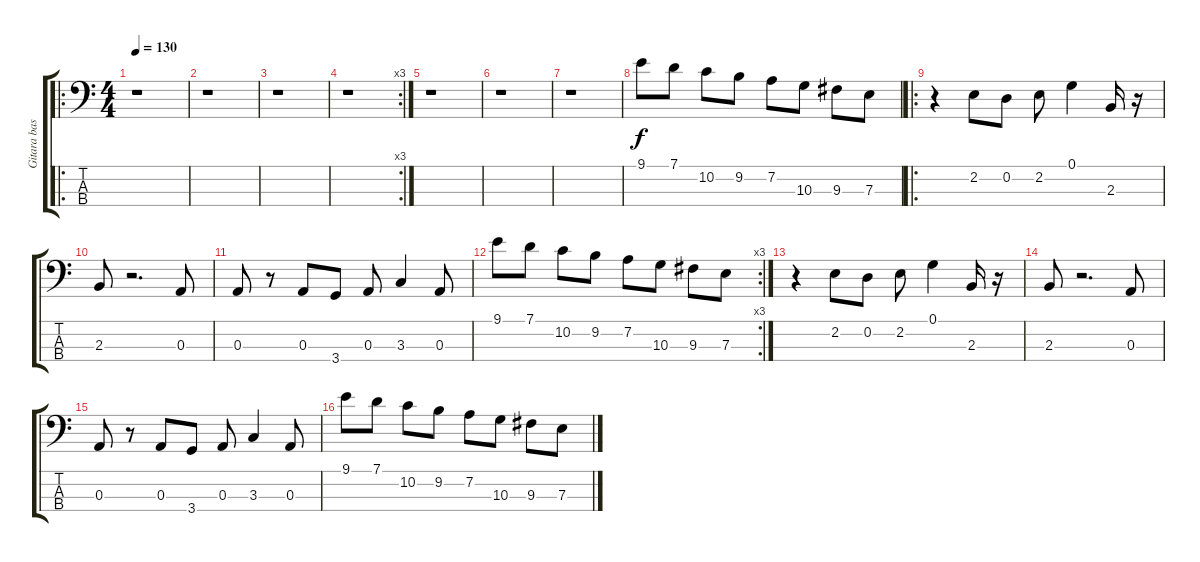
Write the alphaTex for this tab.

\track ("Gitara basowa" "Gitara bas") {instrument electricbasspick}
\staff {score tabs}
\tuning (G2 D2 A1 E1) {hide}
\ro
\ts (4 4)
\tempo 130
\clef f4
\ks c
r.1{dy f} |
r.1 |
r.1 |
\rc 3
r.1 |
r.1 |
r.1 |
r.1 |
9.1.8 7.1.8 10.2.8 9.2.8 7.2.8 10.3.8 9.3.8 7.3.8 |
\ro
r.4 2.2.8 0.2.8 2.2.8 0.1.4 2.3.16 r.16 |
2.3.8 r.2{d} 0.3.8 |
0.3.8 r.8 0.3.8 3.4.8 0.3.8 3.3.4 0.3.8 |
\rc 3
9.1.8 7.1.8 10.2.8 9.2.8 7.2.8 10.3.8 9.3.8 7.3.8 |
r.4 2.2.8 0.2.8 2.2.8 0.1.4 2.3.16 r.16 |
2.3.8 r.2{d} 0.3.8 |
0.3.8 r.8 0.3.8 3.4.8 0.3.8 3.3.4 0.3.8 |
9.1.8 7.1.8 10.2.8 9.2.8 7.2.8 10.3.8 9.3.8 7.3.8
